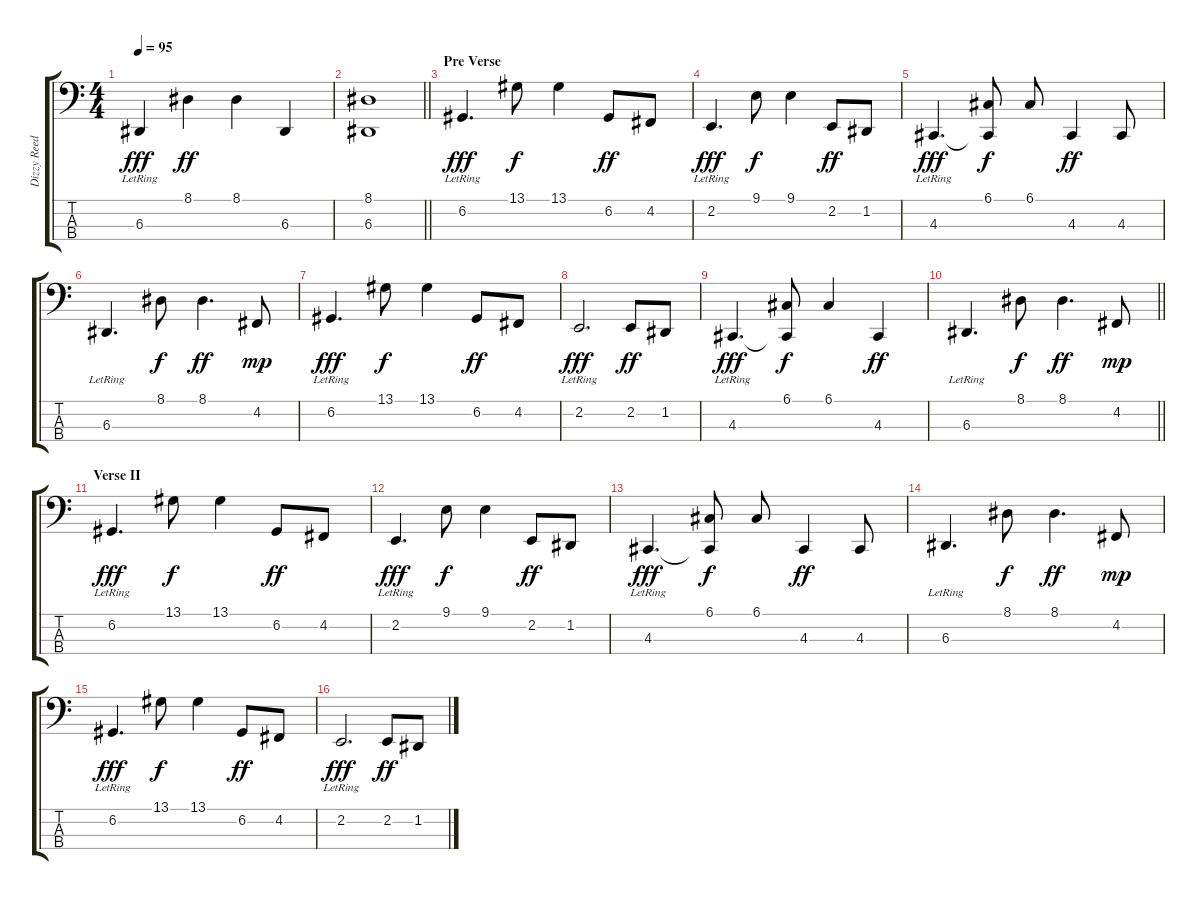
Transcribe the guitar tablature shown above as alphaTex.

\track ("Dizzy Reed - Piano L'" "Dizzy Reed") {instrument acousticgrandpiano}
\staff {score tabs}
\tuning (G2 D2 A1 E1) {hide}
\ts (4 4)
\tempo 95
\clef f4
\ks c
6.3{lr}.4{dy fff} 8.1.4{dy ff} 8.1.4 6.3.4 |
\barLineRight lightlight
(8.1 6.3).1 |
\section ("" "Pre Verse")
6.2{lr}.4{d dy fff} 13.1.8{dy f} 13.1.4 6.2.8{dy ff} 4.2.8 |
2.2{lr}.4{d dy fff} 9.1.8{dy f} 9.1.4 2.2.8{dy ff} 1.2.8 |
4.3{lr}.4{d dy fff} (6.1 4.3{t}).8{dy f} 6.1.8 4.3.4{dy ff} 4.3.8 |
6.3{lr}.4{d} 8.1.8{dy f} 8.1.4{d dy ff} 4.2.8{dy mp} |
6.2{lr}.4{d dy fff} 13.1.8{dy f} 13.1.4 6.2.8{dy ff} 4.2.8 |
2.2{lr}.2{d dy fff} 2.2.8{dy ff} 1.2.8 |
4.3{lr}.4{d dy fff} (6.1 4.3{t}).8{dy f} 6.1.4 4.3.4{dy ff} |
\barLineRight lightlight
6.3{lr}.4{d} 8.1.8{dy f} 8.1.4{d dy ff} 4.2.8{dy mp} |
\section ("" "Verse II")
6.2{lr}.4{d dy fff} 13.1.8{dy f} 13.1.4 6.2.8{dy ff} 4.2.8 |
2.2{lr}.4{d dy fff} 9.1.8{dy f} 9.1.4 2.2.8{dy ff} 1.2.8 |
4.3{lr}.4{d dy fff} (6.1 4.3{t}).8{dy f} 6.1.8 4.3.4{dy ff} 4.3.8 |
6.3{lr}.4{d} 8.1.8{dy f} 8.1.4{d dy ff} 4.2.8{dy mp} |
6.2{lr}.4{d dy fff} 13.1.8{dy f} 13.1.4 6.2.8{dy ff} 4.2.8 |
2.2{lr}.2{d dy fff} 2.2.8{dy ff} 1.2.8
